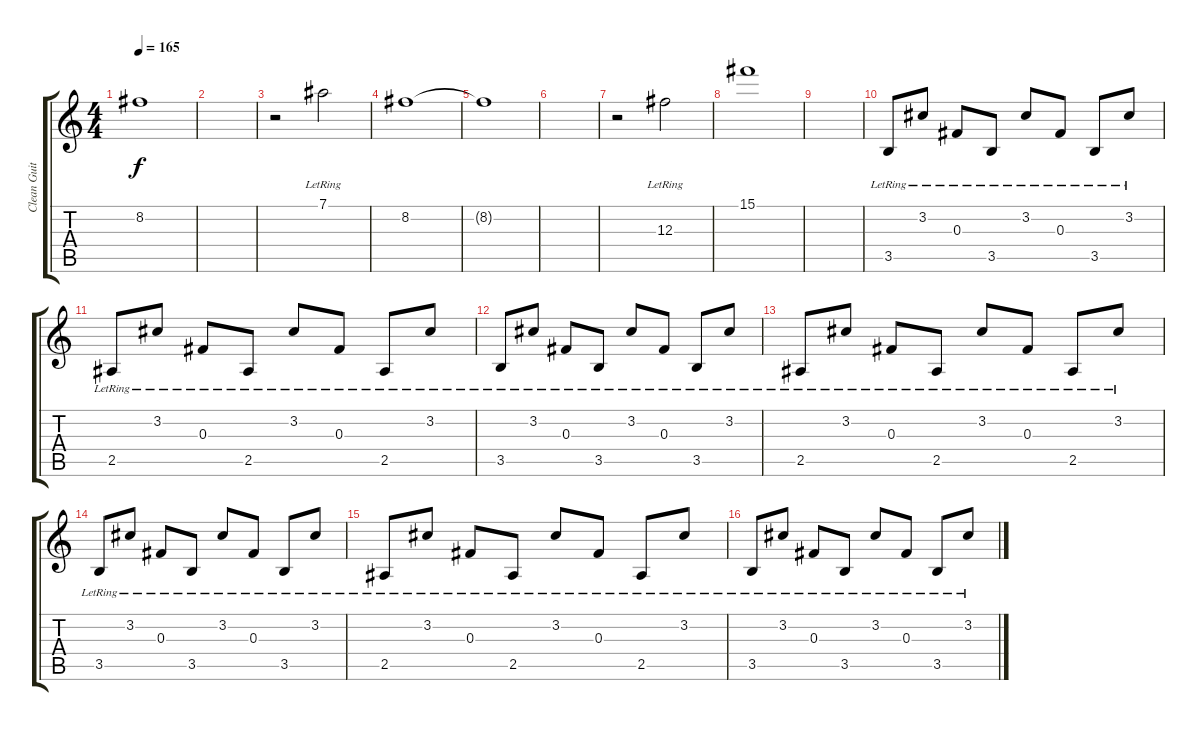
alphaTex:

\track ("Clean Guitar" "Clean Guit") {instrument electricguitarjazz}
\staff {score tabs}
\tuning (Eb4 Bb3 Gb3 Db3 Ab2 Eb2) {hide}
\ts (4 4)
\tempo 165
\clef g2
\ks c
8.2{t}.1{dy f} |
|
r.2 7.1{lr}.2 |
8.2.1 |
8.2{t}.1 |
|
r.2 12.3{lr}.2 |
15.1.1 |
|
3.5{lr}.8 3.2{lr}.8 0.3{lr}.8 3.5{lr}.8 3.2{lr}.8 0.3{lr}.8 3.5{lr}.8 3.2{lr}.8 |
2.5{lr}.8 3.2{lr}.8 0.3{lr}.8 2.5{lr}.8 3.2{lr}.8 0.3{lr}.8 2.5{lr}.8 3.2{lr}.8 |
3.5{lr}.8 3.2{lr}.8 0.3{lr}.8 3.5{lr}.8 3.2{lr}.8 0.3{lr}.8 3.5{lr}.8 3.2{lr}.8 |
2.5{lr}.8 3.2{lr}.8 0.3{lr}.8 2.5{lr}.8 3.2{lr}.8 0.3{lr}.8 2.5{lr}.8 3.2{lr}.8 |
3.5{lr}.8 3.2{lr}.8 0.3{lr}.8 3.5{lr}.8 3.2{lr}.8 0.3{lr}.8 3.5{lr}.8 3.2{lr}.8 |
2.5{lr}.8 3.2{lr}.8 0.3{lr}.8 2.5{lr}.8 3.2{lr}.8 0.3{lr}.8 2.5{lr}.8 3.2{lr}.8 |
3.5{lr}.8 3.2{lr}.8 0.3{lr}.8 3.5{lr}.8 3.2{lr}.8 0.3{lr}.8 3.5{lr}.8 3.2{lr}.8
